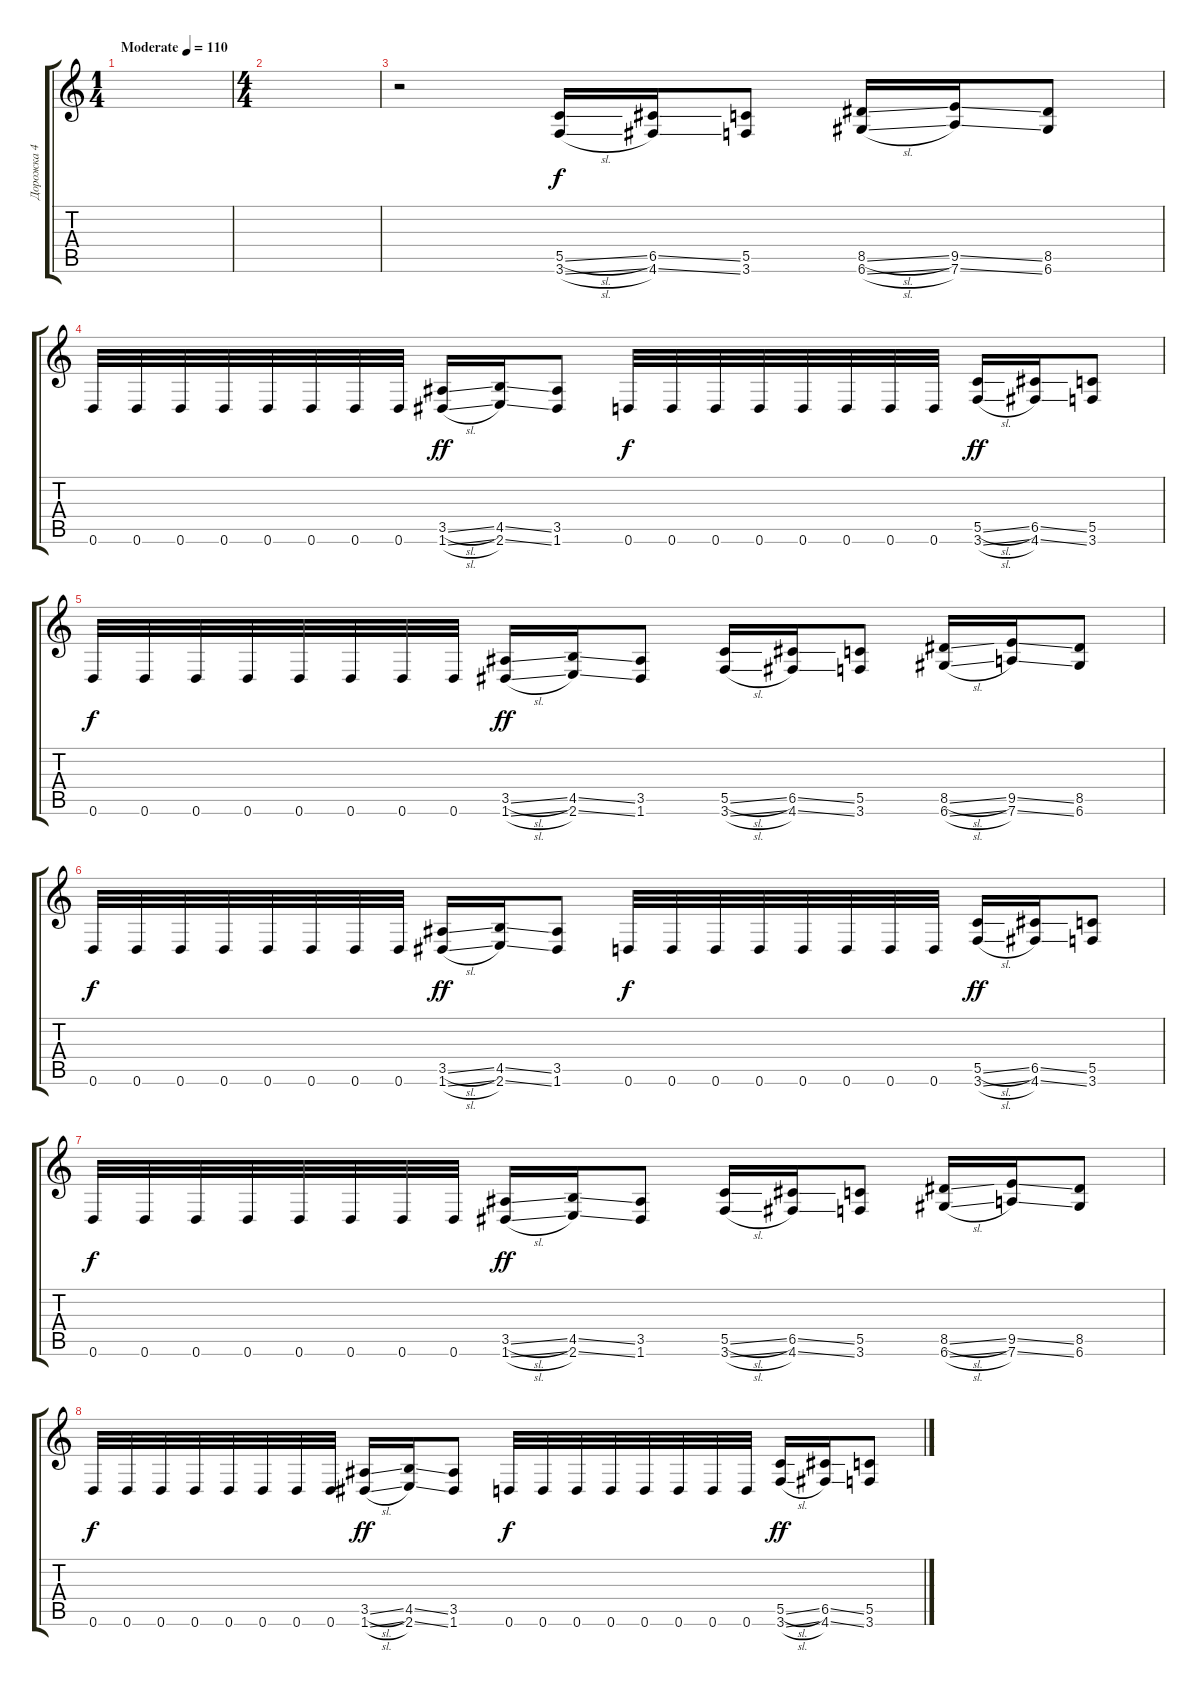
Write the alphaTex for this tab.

\track ("Дорожка 4" "Дорожка 4") {instrument overdrivenguitar}
\staff {score tabs}
\tuning (D4 A3 F3 C3 G2 D2) {hide}
\ts (1 4)
\tempo (110 "Moderate")
\clef g2
\ks c
|
\ts (4 4)
|
r.2 (5.5{sl} 3.6{sl}).16 (6.5{ss} 4.6{ss}).16 (5.5 3.6).8 (8.5{sl} 6.6{sl}).16 (9.5{ss} 7.6{ss}).16 (8.5 6.6).8 |
0.6.32{dy f} 0.6.32 0.6.32 0.6.32 0.6.32 0.6.32 0.6.32 0.6.32 (3.5{sl} 1.6{sl}).16{dy ff} (4.5{ss} 2.6{ss}).16 (3.5 1.6).8 0.6.32{dy f} 0.6.32 0.6.32 0.6.32 0.6.32 0.6.32 0.6.32 0.6.32 (5.5{sl} 3.6{sl}).16{dy ff} (6.5{ss} 4.6{ss}).16 (5.5 3.6).8 |
0.6.32{dy f} 0.6.32 0.6.32 0.6.32 0.6.32 0.6.32 0.6.32 0.6.32 (3.5{sl} 1.6{sl}).16{dy ff} (4.5{ss} 2.6{ss}).16 (3.5 1.6).8 (5.5{sl} 3.6{sl}).16 (6.5{ss} 4.6{ss}).16 (5.5 3.6).8 (8.5{sl} 6.6{sl}).16 (9.5{ss} 7.6{ss}).16 (8.5 6.6).8 |
0.6.32{dy f} 0.6.32 0.6.32 0.6.32 0.6.32 0.6.32 0.6.32 0.6.32 (3.5{sl} 1.6{sl}).16{dy ff} (4.5{ss} 2.6{ss}).16 (3.5 1.6).8 0.6.32{dy f} 0.6.32 0.6.32 0.6.32 0.6.32 0.6.32 0.6.32 0.6.32 (5.5{sl} 3.6{sl}).16{dy ff} (6.5{ss} 4.6{ss}).16 (5.5 3.6).8 |
0.6.32{dy f} 0.6.32 0.6.32 0.6.32 0.6.32 0.6.32 0.6.32 0.6.32 (3.5{sl} 1.6{sl}).16{dy ff} (4.5{ss} 2.6{ss}).16 (3.5 1.6).8 (5.5{sl} 3.6{sl}).16 (6.5{ss} 4.6{ss}).16 (5.5 3.6).8 (8.5{sl} 6.6{sl}).16 (9.5{ss} 7.6{ss}).16 (8.5 6.6).8 |
0.6.32{dy f} 0.6.32 0.6.32 0.6.32 0.6.32 0.6.32 0.6.32 0.6.32 (3.5{sl} 1.6{sl}).16{dy ff} (4.5{ss} 2.6{ss}).16 (3.5 1.6).8 0.6.32{dy f} 0.6.32 0.6.32 0.6.32 0.6.32 0.6.32 0.6.32 0.6.32 (5.5{sl} 3.6{sl}).16{dy ff} (6.5{ss} 4.6{ss}).16 (5.5 3.6).8
